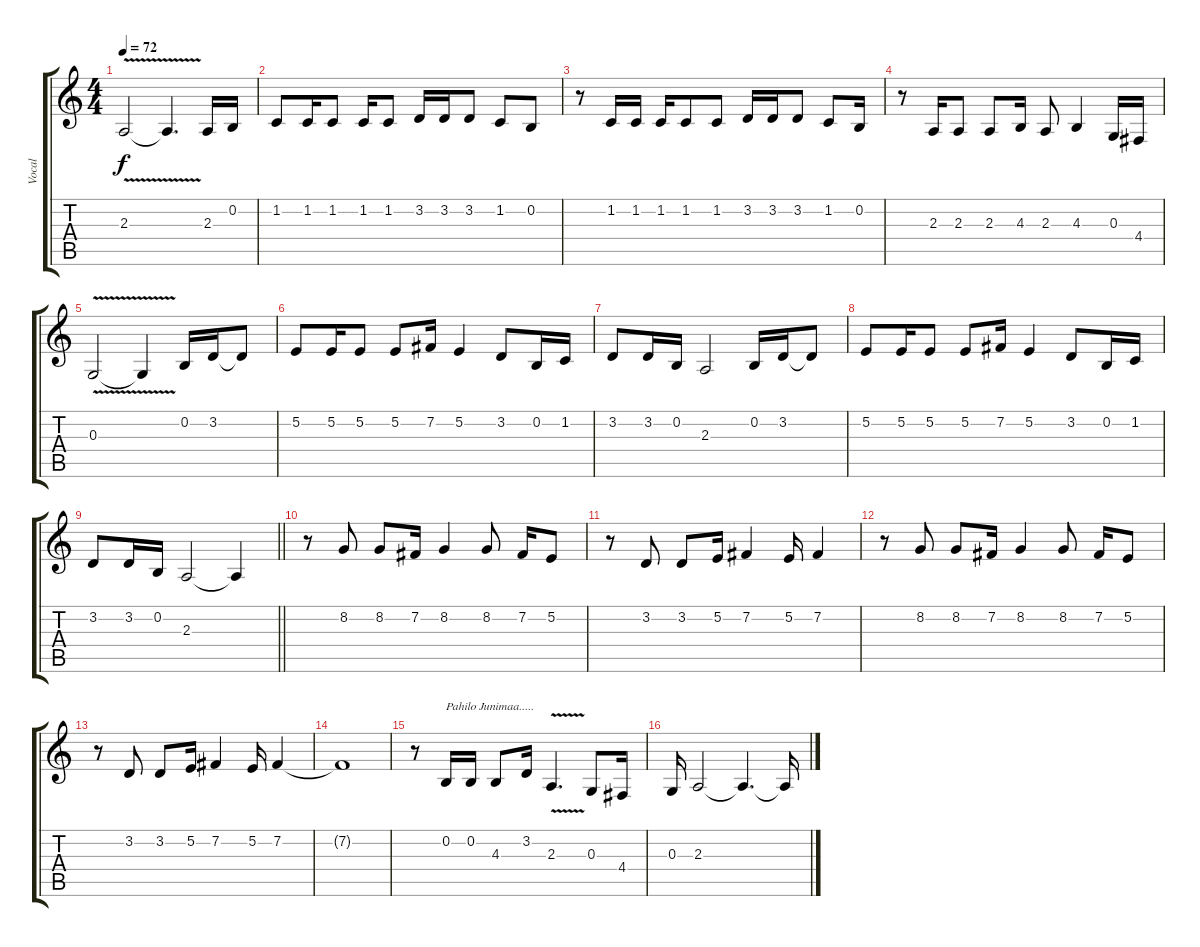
\track ("Vocal" "Vocal") {instrument sopranosax}
\staff {score tabs}
\tuning (E4 B3 G3 D3 A2 E2) {hide}
\ts (4 4)
\tempo 72
\clef g2
\ks c
2.3{v}.2{dy f} 2.3{t}.4{d} 2.3.16 0.2.16 |
1.2.8 1.2.16 1.2.8 1.2.16 1.2.8 3.2.16 3.2.16 3.2.8 1.2.8 0.2.8 |
r.8 1.2.16 1.2.16 1.2.16 1.2.8 1.2.8 3.2.16 3.2.16 3.2.8 1.2.8 0.2.16 |
r.8 2.3.16 2.3.8 2.3.8 4.3.16 2.3.8 4.3.4 0.3.16 4.4.16 |
0.3{v}.2 0.3{t}.4 0.2.16 3.2.16 3.2{t}.8 |
5.2.8 5.2.16 5.2.8 5.2.8 7.2.16 5.2.4 3.2.8 0.2.16 1.2.16 |
3.2.8 3.2.16 0.2.16 2.3.2 0.2.16 3.2.16 3.2{t}.8 |
5.2.8 5.2.16 5.2.8 5.2.8 7.2.16 5.2.4 3.2.8 0.2.16 1.2.16 |
\barLineRight lightlight
3.2.8 3.2.16 0.2.16 2.3.2 2.3{t}.4 |
\section ("" "")
r.8 8.2.8 8.2.8 7.2.16 8.2.4 8.2.8 7.2.16 5.2.8 |
r.8 3.2.8 3.2.8 5.2.16 7.2.4 5.2.16 7.2.4 |
r.8 8.2.8 8.2.8 7.2.16 8.2.4 8.2.8 7.2.16 5.2.8 |
r.8 3.2.8 3.2.8 5.2.16 7.2.4 5.2.16 7.2.4 |
7.2{t}.1 |
r.8 0.2.16{txt "Pahilo Junimaa....."} 0.2.16 4.3.8 3.2.16 2.3{v}.4{d} 0.3.8 4.4.16 |
0.3.16 2.3.2 2.3{t}.4{d} 2.3{t}.16
